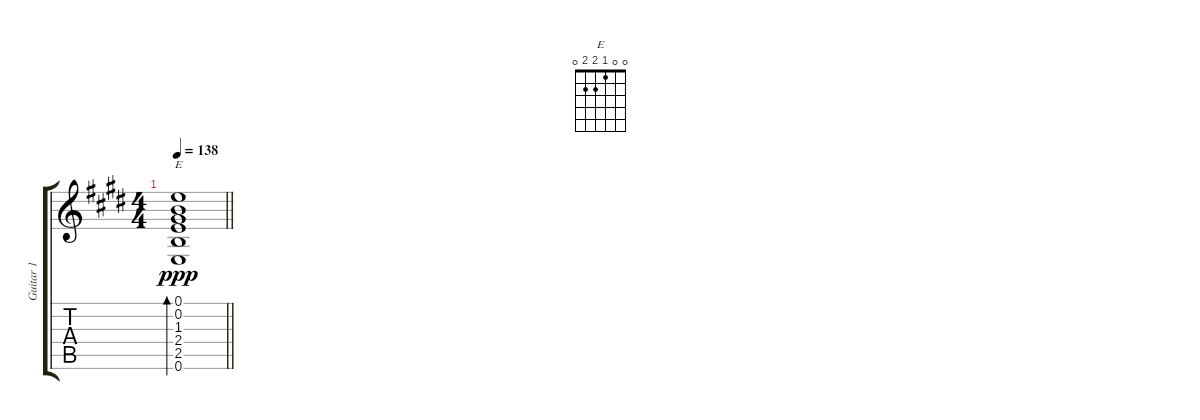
\track ("Guitar 1" "Guitar 1") {instrument electricguitarclean}
\staff {score tabs}
\tuning (E4 B3 G3 D3 A2 E2) {hide}
\chord ("E" 0 0 1 2 2 0)
\ts (4 4)
\tempo 138
\clef g2
\barLineRight lightlight
\ks e
(0.1 0.2 1.3 2.4 2.5 0.6).1{bd 60 ch "E" dy ppp}
